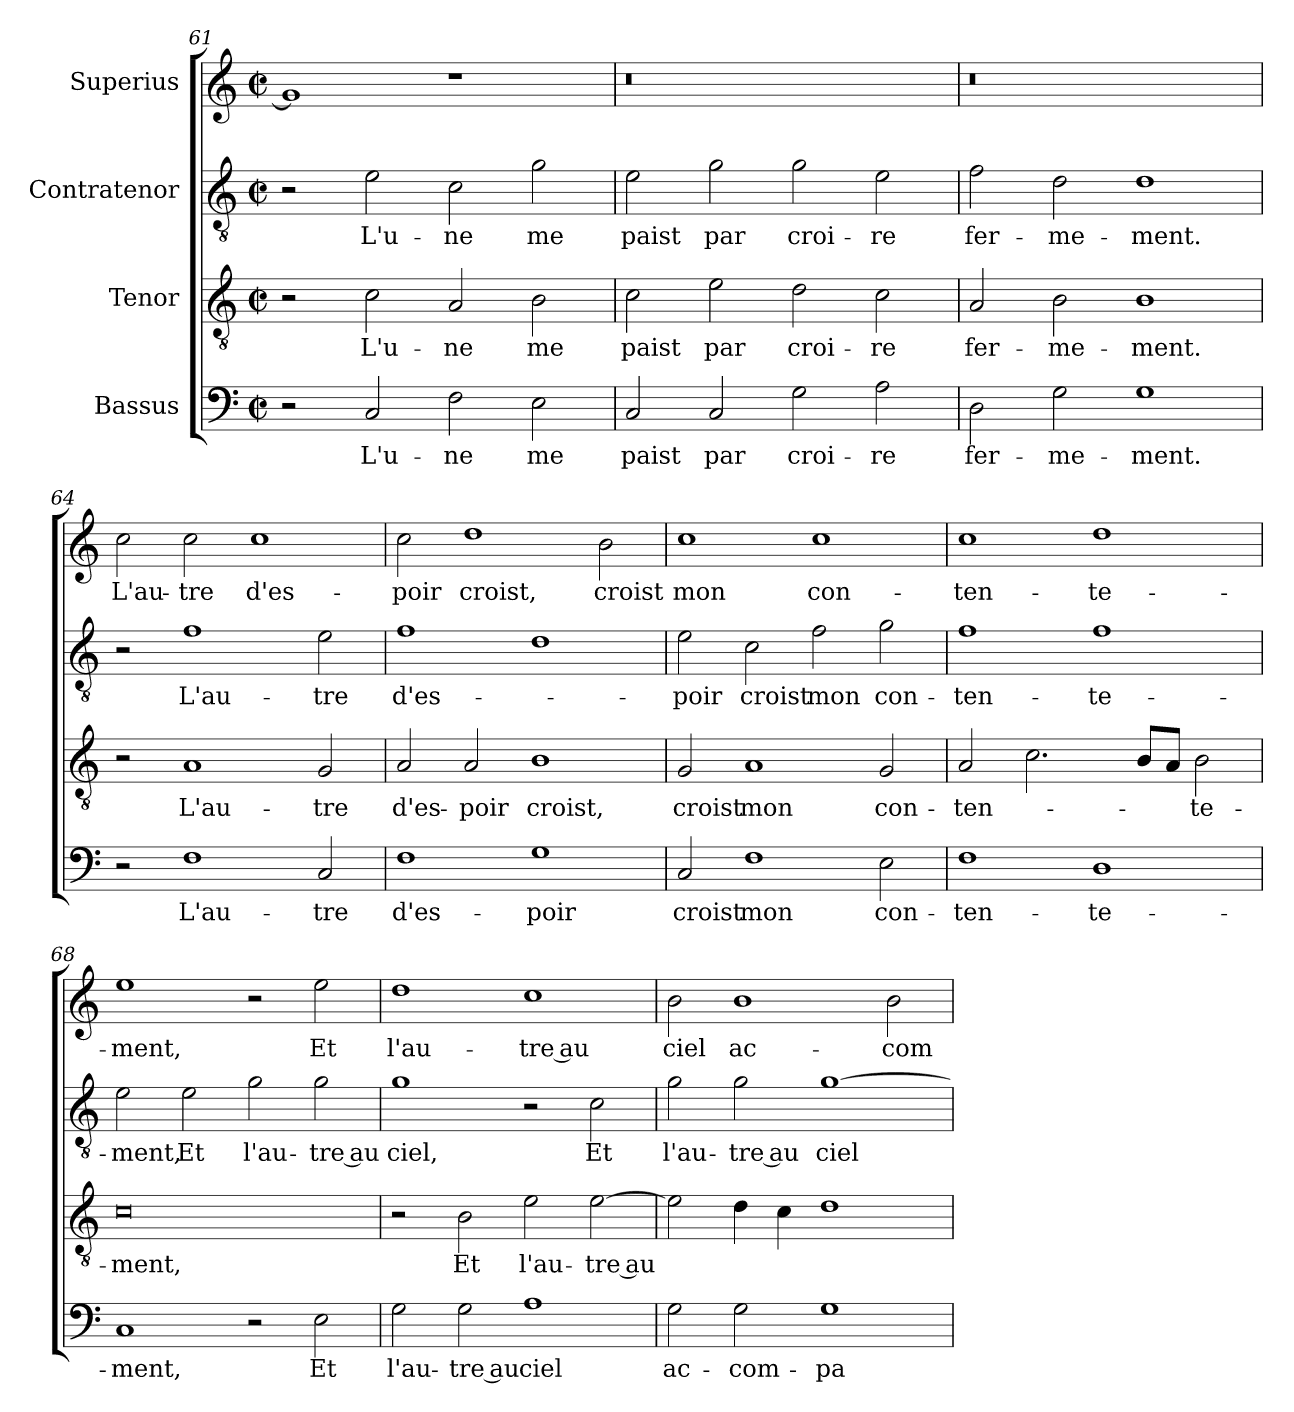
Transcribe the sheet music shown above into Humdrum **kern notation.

**kern	**text	**kern	**text	**kern	**text	**kern	**text
*part4	*part4	*part3	*part3	*part2	*part2	*part1	*part1
*staff4	*staff4	*staff3	*staff3	*staff2	*staff2	*staff1	*staff1
*I"Bassus	*	*I"Tenor	*	*I"Contratenor	*	*I"Superius	*
!!LO:PB:g=z
*clefF4	*	*clefGv2	*	*clefGv2	*	*clefG2	*
*k[]	*	*k[]	*	*k[]	*	*k[]	*
*C:	*	*C:	*	*C:	*	*C:	*
*M2/2	*	*M2/2	*	*M2/2	*	*M2/2	*
*met(c|)	*	*met(c|)	*	*met(c|)	*	*met(c|)	*
=61	=61	=61	=61	=61	=61	=61	=61
2r	.	2r	.	2r	.	1g/]	.
2C/	L'u-	2c\	L'u-	2e\	L'u-	.	.
2F\	-ne	2A/	-ne	2c\	-ne	1r	.
2E\	me	2B\	me	2g\	me	.	.
=62	=62	=62	=62	=62	=62	=62	=62
!	!	!	!	!	!	!LO:N:vis=0	!
2C/	paist	2c\	paist	2e\	paist	1r	.
2C/	par	2e\	par	2g\	par	.	.
2G\	croi-	2d\	croi-	2g\	croi-	1ryy	.
2A\	-re	2c\	-re	2e\	-re	.	.
=63	=63	=63	=63	=63	=63	=63	=63
!	!	!	!	!	!	!LO:N:vis=0	!
2D\	fer-	2A/	fer-	2f\	fer-	1r	.
2G\	-me-	2B\	-me-	2d\	-me-	.	.
1G\	-ment.	1B\	-ment.	1d\	-ment.	1ryy	.
=64	=64	=64	=64	=64	=64	=64	=64
2r	.	2r	.	2r	.	2cc\	L'au-
1F\	L'au-	1A/	L'au-	1f\	L'au-	2cc\	-tre
.	.	.	.	.	.	1cc\	d'es-
2C/	-tre	2G/	-tre	2e\	-tre	.	.
=65	=65	=65	=65	=65	=65	=65	=65
1F\	d'es-	2A/	d'es-	1f\	d'es-	2cc\	-poir
.	.	2A/	-poir	.	.	1dd\	croist,
1G\	-poir	1B\	croist,	1d\	.	.	.
.	.	.	.	.	.	2b\	croist
!!LO:LB:g=z
=66	=66	=66	=66	=66	=66	=66	=66
2C/	croist	2G/	croist	2e\	-poir	1cc\	mon
1F\	mon	1A/	mon	2c\	croist	.	.
.	.	.	.	2f\	mon	1cc\	con-
2E\	con-	2G/	con-	2g\	con-	.	.
=67	=67	=67	=67	=67	=67	=67	=67
1F\	-ten-	2A/	-ten-	1f\	-ten-	1cc\	-ten-
.	.	2.c\	.	.	.	.	.
1D\	-te-	.	.	1f\	-te-	1dd\	-te-
.	.	8B/L	.	.	.	.	.
.	.	8A/J	.	.	.	.	.
.	.	2B\	-te-	.	.	.	.
=68	=68	=68	=68	=68	=68	=68	=68
1C/	-ment,	0c\	-ment,	2e\	-ment,	1ee\	-ment,
.	.	.	.	2e\	Et	.	.
2r	.	.	.	2g\	l'au-	2r	.
2E\	Et	.	.	2g\	-tre au	2ee\	Et
=69	=69	=69	=69	=69	=69	=69	=69
2G\	l'au-	2r	.	1g\	ciel,	1dd\	l'au-
2G\	-tre au	2B\	Et	.	.	.	.
1A\	ciel	2e\	l'au-	2r	.	1cc\	-tre au
.	.	[2e\	-tre au	2c\	Et	.	.
=70	=70	=70	=70	=70	=70	=70	=70
2G\	ac-	2e\]	.	2g\	l'au-	2b\	ciel
2G\	-com-	4d\	.	2g\	-tre au	1b\	ac-
.	.	4c\	.	.	.	.	.
1G\	-pa-	1d\	.	[1g\	ciel	.	.
.	.	.	.	.	.	2b\	-com-
=	=	=	=	=	=	=	=
*-	*-	*-	*-	*-	*-	*-	*-
